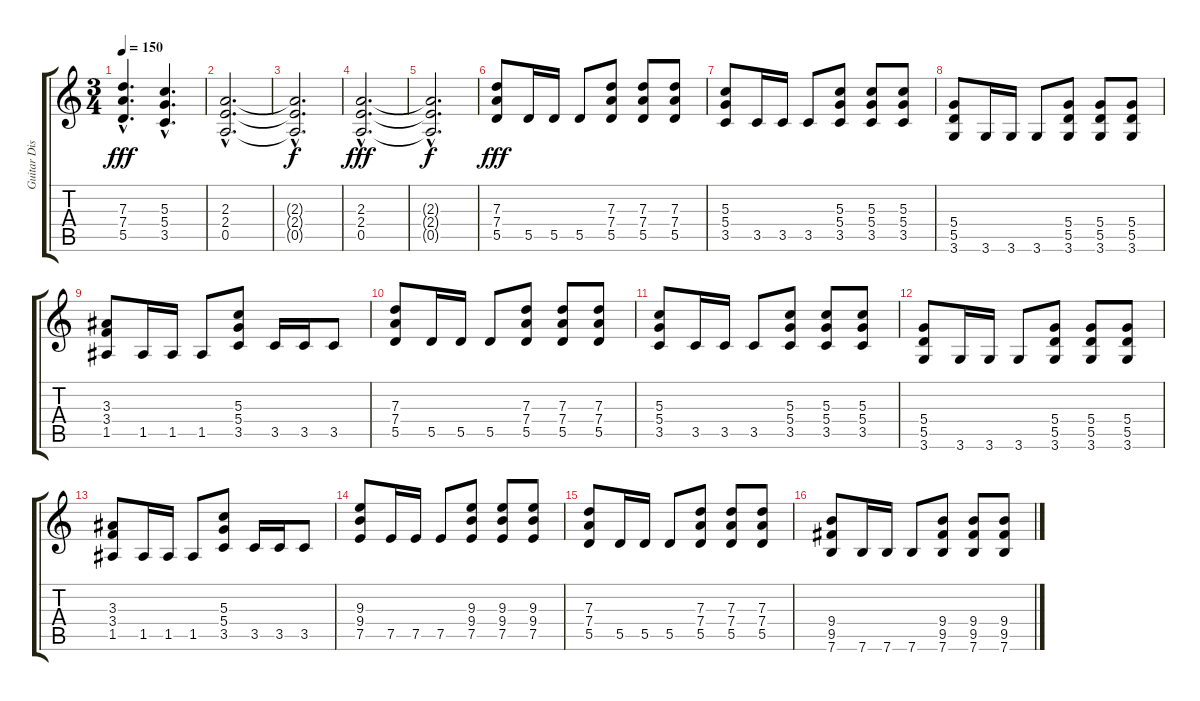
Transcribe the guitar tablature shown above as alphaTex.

\track ("Guitar Distortion 1" "Guitar Dis") {instrument distortionguitar}
\staff {score tabs}
\tuning (E4 B3 G3 D3 A2 E2) {hide}
\ts (3 4)
\tempo 150
\clef g2
\ks c
(7.3{hac} 7.4{hac} 5.5{hac}).4{d dy fff} (5.3{hac} 5.4{hac} 3.5{hac}).4{d} |
(2.3{hac} 2.4{hac} 0.5{hac}).2{d} |
(2.3{hac t} 2.4{hac t} 0.5{hac t}).2{d dy f} |
(2.3{hac} 2.4{hac} 0.5{hac}).2{d dy fff} |
(2.3{hac t} 2.4{hac t} 0.5{hac t}).2{d dy f} |
(7.3 7.4 5.5).8{dy fff} 5.5.16 5.5.16 5.5.8 (7.3 7.4 5.5).8 (7.3 7.4 5.5).8 (7.3 7.4 5.5).8 |
(5.3 5.4 3.5).8 3.5.16 3.5.16 3.5.8 (5.3 5.4 3.5).8 (5.3 5.4 3.5).8 (5.3 5.4 3.5).8 |
(5.4 5.5 3.6).8 3.6.16 3.6.16 3.6.8 (5.4 5.5 3.6).8 (5.4 5.5 3.6).8 (5.4 5.5 3.6).8 |
(3.3 3.4 1.5).8 1.5.16 1.5.16 1.5.8 (5.3 5.4 3.5).8 3.5.16 3.5.16 3.5.8 |
(7.3 7.4 5.5).8 5.5.16 5.5.16 5.5.8 (7.3 7.4 5.5).8 (7.3 7.4 5.5).8 (7.3 7.4 5.5).8 |
(5.3 5.4 3.5).8 3.5.16 3.5.16 3.5.8 (5.3 5.4 3.5).8 (5.3 5.4 3.5).8 (5.3 5.4 3.5).8 |
(5.4 5.5 3.6).8 3.6.16 3.6.16 3.6.8 (5.4 5.5 3.6).8 (5.4 5.5 3.6).8 (5.4 5.5 3.6).8 |
(3.3 3.4 1.5).8 1.5.16 1.5.16 1.5.8 (5.3 5.4 3.5).8 3.5.16 3.5.16 3.5.8 |
(9.3 9.4 7.5).8 7.5.16 7.5.16 7.5.8 (9.3 9.4 7.5).8 (9.3 9.4 7.5).8 (9.3 9.4 7.5).8 |
(7.3 7.4 5.5).8 5.5.16 5.5.16 5.5.8 (7.3 7.4 5.5).8 (7.3 7.4 5.5).8 (7.3 7.4 5.5).8 |
(9.4 9.5 7.6).8 7.6.16 7.6.16 7.6.8 (9.4 9.5 7.6).8 (9.4 9.5 7.6).8 (9.4 9.5 7.6).8
